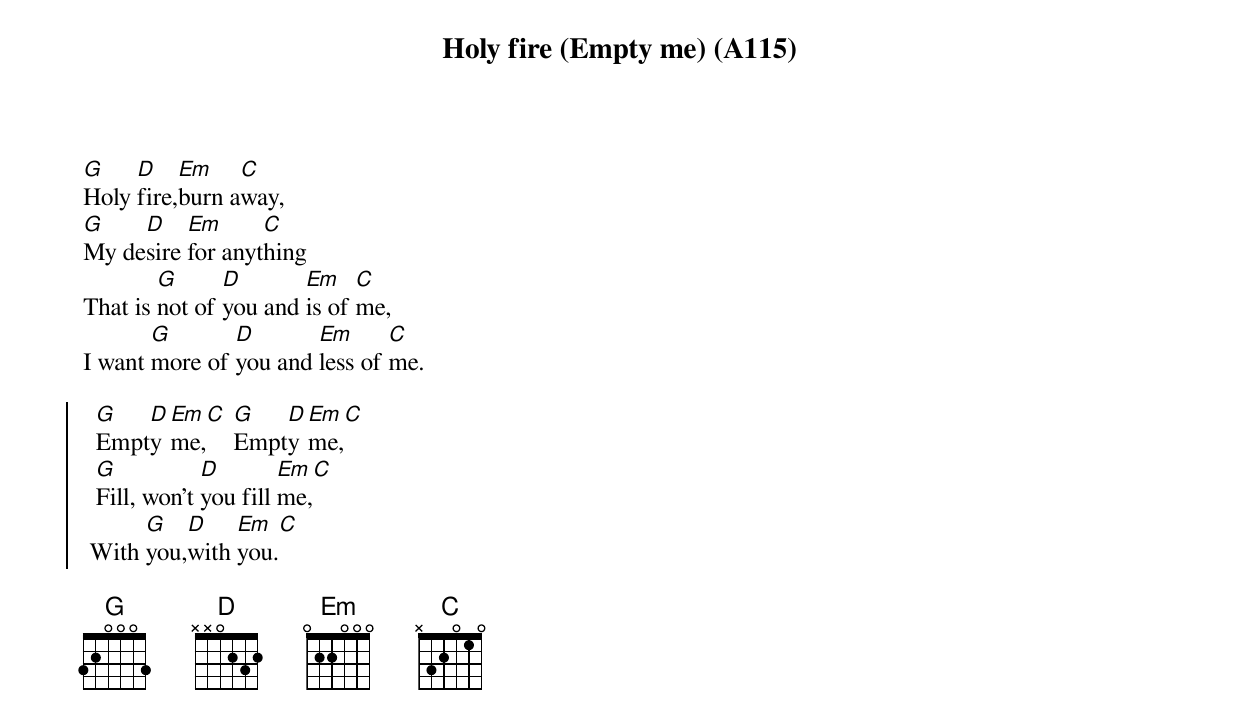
{title: Holy fire (Empty me) (A115)}
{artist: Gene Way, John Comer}

[G]Holy [D]fire,[Em]burn a[C]way,
[G]My de[D]sire [Em]for anyt[C]hing
That is [G]not of [D]you and [Em]is of [C]me,
I want [G]more of [D]you and [Em]less of [C]me.

{soc}
  [G]Empt[D]y [Em]me,[C] [G]Empt[D]y [Em]me,[C]
  [G]Fill, won't [D]you fill [Em]me,[C]
 With [G]you,[D]with [Em]you.[C]
 {eoc}

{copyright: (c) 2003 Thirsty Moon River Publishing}
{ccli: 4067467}
